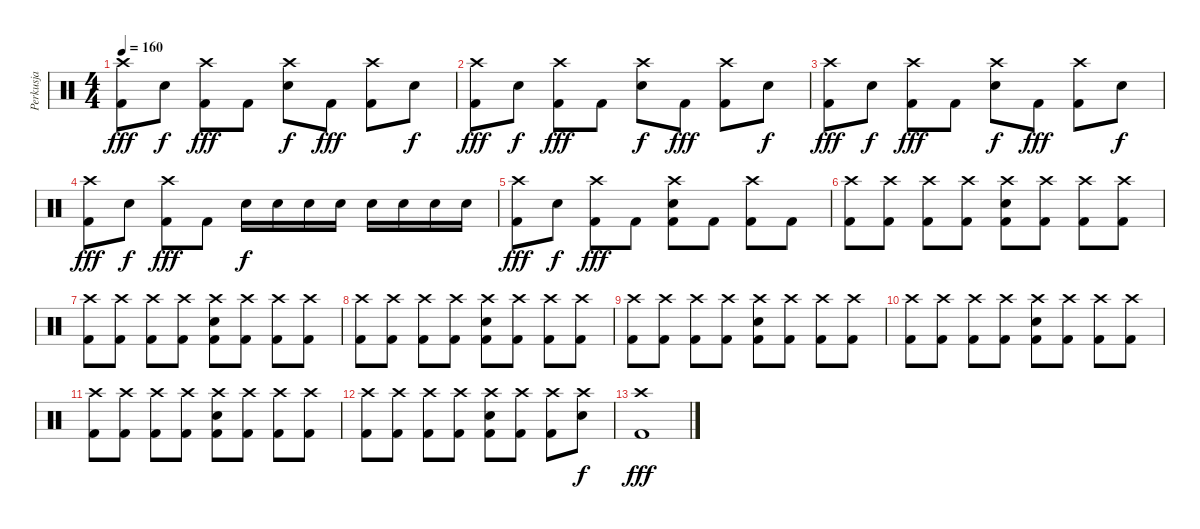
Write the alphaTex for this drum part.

\track ("Perkusja" "Perkusja") {instrument percussion}
\staff {score}
\articulation defaults
\ts (4 4)
\tempo 160
\clef neutral
\ks c
("Crash high (hit)" "Kick (hit) 2").8{dy fff} "Electric Snare (hit)".8{dy f} ("Crash high (hit)" "Kick (hit) 2").8{dy fff} "Kick (hit) 2".8 ("Crash high (hit)" "Electric Snare (hit)").8{dy f} "Kick (hit) 2".8{dy fff} ("Crash high (hit)" "Kick (hit) 2").8 "Electric Snare (hit)".8{dy f} |
("Crash high (hit)" "Kick (hit) 2").8{dy fff} "Electric Snare (hit)".8{dy f} ("Crash high (hit)" "Kick (hit) 2").8{dy fff} "Kick (hit) 2".8 ("Crash high (hit)" "Electric Snare (hit)").8{dy f} "Kick (hit) 2".8{dy fff} ("Crash high (hit)" "Kick (hit) 2").8 "Electric Snare (hit)".8{dy f} |
("Crash high (hit)" "Kick (hit) 2").8{dy fff} "Electric Snare (hit)".8{dy f} ("Crash high (hit)" "Kick (hit) 2").8{dy fff} "Kick (hit) 2".8 ("Crash high (hit)" "Electric Snare (hit)").8{dy f} "Kick (hit) 2".8{dy fff} ("Crash high (hit)" "Kick (hit) 2").8 "Electric Snare (hit)".8{dy f} |
("Crash high (hit)" "Kick (hit) 2").8{dy fff} "Electric Snare (hit)".8{dy f} ("Crash high (hit)" "Kick (hit) 2").8{dy fff} "Kick (hit) 2".8 "Electric Snare (hit)".16{dy f} "Electric Snare (hit)".16 "Electric Snare (hit)".16 "Electric Snare (hit)".16 "Electric Snare (hit)".16 "Electric Snare (hit)".16 "Electric Snare (hit)".16 "Electric Snare (hit)".16 |
("Crash high (hit)" "Kick (hit) 2").8{dy fff} "Electric Snare (hit)".8{dy f} ("Crash high (hit)" "Kick (hit) 2").8{dy fff} "Kick (hit) 2".8 ("Crash high (hit)" "Electric Snare (hit)" "Kick (hit) 2").8 "Kick (hit) 2".8 ("Crash high (hit)" "Kick (hit) 2").8 "Kick (hit) 2".8 |
("Crash high (hit)" "Kick (hit) 2").8 ("Crash high (hit)" "Kick (hit) 2").8 ("Crash high (hit)" "Kick (hit) 2").8 ("Crash high (hit)" "Kick (hit) 2").8 ("Crash high (hit)" "Electric Snare (hit)" "Kick (hit) 2").8 ("Crash high (hit)" "Kick (hit) 2").8 ("Crash high (hit)" "Kick (hit) 2").8 ("Crash high (hit)" "Kick (hit) 2").8 |
("Crash high (hit)" "Kick (hit) 2").8 ("Crash high (hit)" "Kick (hit) 2").8 ("Crash high (hit)" "Kick (hit) 2").8 ("Crash high (hit)" "Kick (hit) 2").8 ("Crash high (hit)" "Electric Snare (hit)" "Kick (hit) 2").8 ("Crash high (hit)" "Kick (hit) 2").8 ("Crash high (hit)" "Kick (hit) 2").8 ("Crash high (hit)" "Kick (hit) 2").8 |
("Crash high (hit)" "Kick (hit) 2").8 ("Crash high (hit)" "Kick (hit) 2").8 ("Crash high (hit)" "Kick (hit) 2").8 ("Crash high (hit)" "Kick (hit) 2").8 ("Crash high (hit)" "Electric Snare (hit)" "Kick (hit) 2").8 ("Crash high (hit)" "Kick (hit) 2").8 ("Crash high (hit)" "Kick (hit) 2").8 ("Crash high (hit)" "Kick (hit) 2").8 |
("Crash high (hit)" "Kick (hit) 2").8 ("Crash high (hit)" "Kick (hit) 2").8 ("Crash high (hit)" "Kick (hit) 2").8 ("Crash high (hit)" "Kick (hit) 2").8 ("Crash high (hit)" "Electric Snare (hit)" "Kick (hit) 2").8 ("Crash high (hit)" "Kick (hit) 2").8 ("Crash high (hit)" "Kick (hit) 2").8 ("Crash high (hit)" "Kick (hit) 2").8 |
("Crash high (hit)" "Kick (hit) 2").8 ("Crash high (hit)" "Kick (hit) 2").8 ("Crash high (hit)" "Kick (hit) 2").8 ("Crash high (hit)" "Kick (hit) 2").8 ("Crash high (hit)" "Electric Snare (hit)" "Kick (hit) 2").8 ("Crash high (hit)" "Kick (hit) 2").8 ("Crash high (hit)" "Kick (hit) 2").8 ("Crash high (hit)" "Kick (hit) 2").8 |
("Crash high (hit)" "Kick (hit) 2").8 ("Crash high (hit)" "Kick (hit) 2").8 ("Crash high (hit)" "Kick (hit) 2").8 ("Crash high (hit)" "Kick (hit) 2").8 ("Crash high (hit)" "Electric Snare (hit)" "Kick (hit) 2").8 ("Crash high (hit)" "Kick (hit) 2").8 ("Crash high (hit)" "Kick (hit) 2").8 ("Crash high (hit)" "Kick (hit) 2").8 |
("Crash high (hit)" "Kick (hit) 2").8 ("Crash high (hit)" "Kick (hit) 2").8 ("Crash high (hit)" "Kick (hit) 2").8 ("Crash high (hit)" "Kick (hit) 2").8 ("Crash high (hit)" "Electric Snare (hit)" "Kick (hit) 2").8 ("Crash high (hit)" "Kick (hit) 2").8 ("Crash high (hit)" "Kick (hit) 2").8 ("Crash high (hit)" "Electric Snare (hit)").8{dy f} |
("Crash high (hit)" "Kick (hit) 2").1{dy fff}
